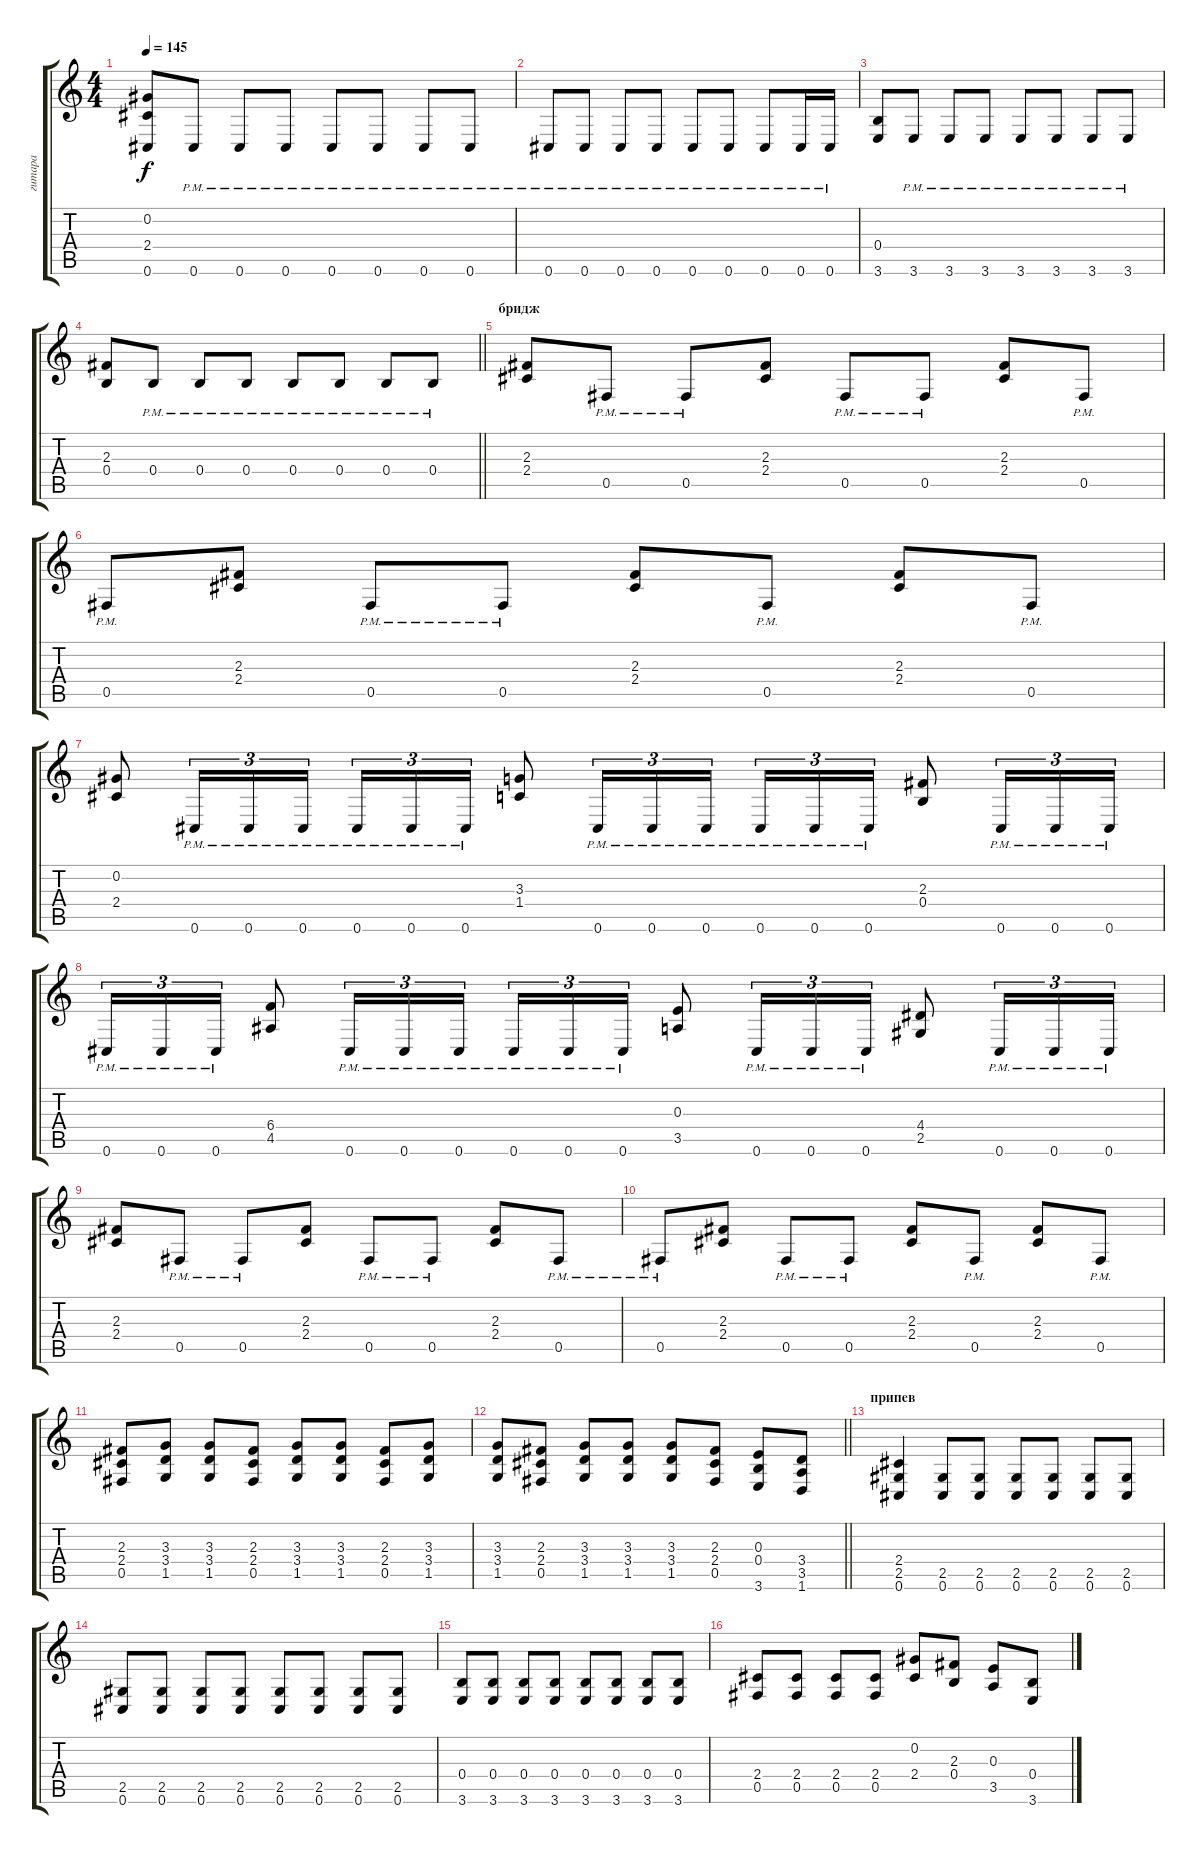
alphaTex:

\track ("гитара" "гитара") {instrument overdrivenguitar}
\staff {score tabs}
\tuning (Db4 Ab3 E3 B2 Gb2 Db2) {hide}
\ts (4 4)
\tempo 145
\clef g2
\ks c
(0.2 2.4 0.6).8{dy f} 0.6{pm}.8 0.6{pm}.8 0.6{pm}.8 0.6{pm}.8 0.6{pm}.8 0.6{pm}.8 0.6{pm}.8 |
0.6{pm}.8 0.6{pm}.8 0.6{pm}.8 0.6{pm}.8 0.6{pm}.8 0.6{pm}.8 0.6{pm}.8 0.6{pm}.16 0.6{pm}.16 |
(0.4 3.6).8 3.6{pm}.8 3.6{pm}.8 3.6{pm}.8 3.6{pm}.8 3.6{pm}.8 3.6{pm}.8 3.6{pm}.8 |
\barLineRight lightlight
(2.3 0.4).8 0.4{pm}.8 0.4{pm}.8 0.4{pm}.8 0.4{pm}.8 0.4{pm}.8 0.4{pm}.8 0.4{pm}.8 |
\section ("" "бридж")
(2.3 2.4).8 0.5{pm}.8 0.5{pm}.8 (2.3 2.4).8 0.5{pm}.8 0.5{pm}.8 (2.3 2.4).8 0.5{pm}.8 |
0.5{pm}.8 (2.3 2.4).8 0.5{pm}.8 0.5{pm}.8 (2.3 2.4).8 0.5{pm}.8 (2.3 2.4).8 0.5{pm}.8 |
(0.2 2.4).8 0.6{pm}.16{tu (3 2)} 0.6{pm}.16{tu (3 2)} 0.6{pm}.16{tu (3 2)} 0.6{pm}.16{tu (3 2)} 0.6{pm}.16{tu (3 2)} 0.6{pm}.16{tu (3 2)} (3.3 1.4).8 0.6{pm}.16{tu (3 2)} 0.6{pm}.16{tu (3 2)} 0.6{pm}.16{tu (3 2) beam splitsecondary} 0.6{pm}.16{tu (3 2)} 0.6{pm}.16{tu (3 2)} 0.6{pm}.16{tu (3 2)} (2.3 0.4).8 0.6{pm}.16{tu (3 2)} 0.6{pm}.16{tu (3 2)} 0.6{pm}.16{tu (3 2)} |
0.6{pm}.16{tu (3 2)} 0.6{pm}.16{tu (3 2)} 0.6{pm}.16{tu (3 2)} (6.4 4.5).8 0.6{pm}.16{tu (3 2)} 0.6{pm}.16{tu (3 2)} 0.6{pm}.16{tu (3 2) beam splitsecondary} 0.6{pm}.16{tu (3 2)} 0.6{pm}.16{tu (3 2)} 0.6{pm}.16{tu (3 2)} (0.3 3.5).8 0.6{pm}.16{tu (3 2)} 0.6{pm}.16{tu (3 2)} 0.6{pm}.16{tu (3 2)} (4.4 2.5).8 0.6{pm}.16{tu (3 2)} 0.6{pm}.16{tu (3 2)} 0.6{pm}.16{tu (3 2)} |
(2.3 2.4).8 0.5{pm}.8 0.5{pm}.8 (2.3 2.4).8 0.5{pm}.8 0.5{pm}.8 (2.3 2.4).8 0.5{pm}.8 |
0.5{pm}.8 (2.3 2.4).8 0.5{pm}.8 0.5{pm}.8 (2.3 2.4).8 0.5{pm}.8 (2.3 2.4).8 0.5{pm}.8 |
(2.3 2.4 0.5).8 (3.3 3.4 1.5).8 (3.3 3.4 1.5).8 (2.3 2.4 0.5).8 (3.3 3.4 1.5).8 (3.3 3.4 1.5).8 (2.3 2.4 0.5).8 (3.3 3.4 1.5).8 |
\barLineRight lightlight
(3.3 3.4 1.5).8 (2.3 2.4 0.5).8 (3.3 3.4 1.5).8 (3.3 3.4 1.5).8 (3.3 3.4 1.5).8 (2.3 2.4 0.5).8 (0.3 0.4 3.6).8 (3.4 3.5 1.6).8 |
\section ("" "припев")
(2.4 2.5 0.6).4 (2.5 0.6).8 (2.5 0.6).8 (2.5 0.6).8 (2.5 0.6).8 (2.5 0.6).8 (2.5 0.6).8 |
(2.5 0.6).8 (2.5 0.6).8 (2.5 0.6).8 (2.5 0.6).8 (2.5 0.6).8 (2.5 0.6).8 (2.5 0.6).8 (2.5 0.6).8 |
(0.4 3.6).8 (0.4 3.6).8 (0.4 3.6).8 (0.4 3.6).8 (0.4 3.6).8 (0.4 3.6).8 (0.4 3.6).8 (0.4 3.6).8 |
(2.4 0.5).8 (2.4 0.5).8 (2.4 0.5).8 (2.4 0.5).8 (0.2 2.4).8 (2.3 0.4).8 (0.3 3.5).8 (0.4 3.6).8
